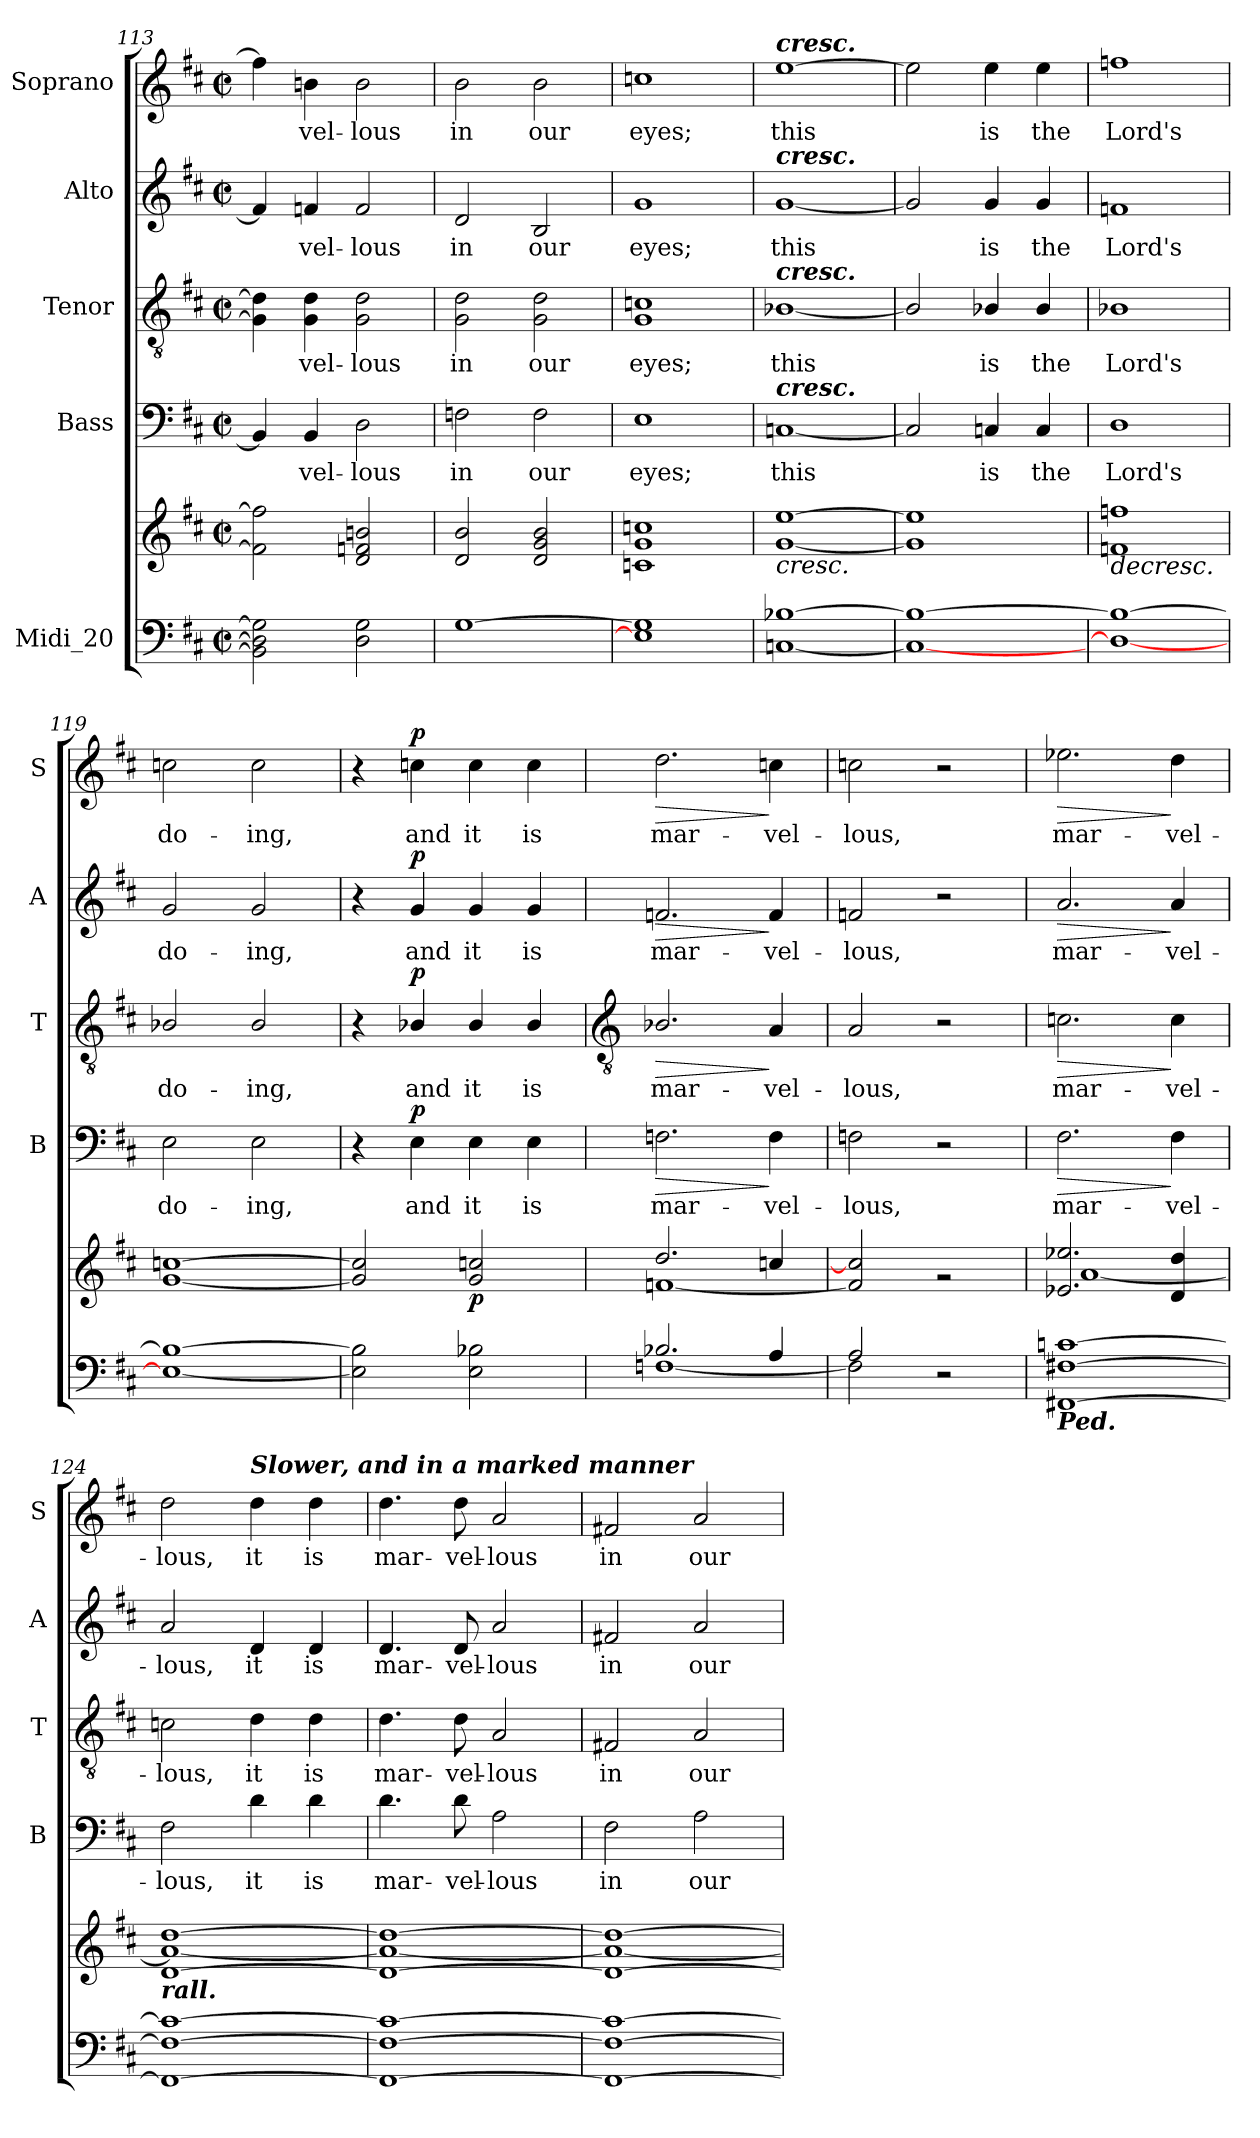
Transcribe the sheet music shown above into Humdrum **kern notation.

**kern	**kern	**dynam	**kern	**text	**dynam	**kern	**text	**dynam	**kern	**text	**dynam	**kern	**text	**dynam
*part5	*part5	*part5	*part4	*part4	*part4	*part3	*part3	*part3	*part2	*part2	*part2	*part1	*part1	*part1
*staff6	*staff5	*staff5/6	*staff4	*staff4	*staff4	*staff3	*staff3	*staff3	*staff2	*staff2	*staff2	*staff1	*staff1	*staff1
*I"Midi_20	*	*	*I"Bass	*	*	*I"Tenor	*	*	*I"Alto	*	*	*I"Soprano	*	*
*	*	*	*I'B	*	*	*I'T	*	*	*I'A	*	*	*I'S	*	*
*clefF4	*clefG2	*	*clefF4	*	*	*clefGv2	*	*	*clefG2	*	*	*clefG2	*	*
*k[f#c#]	*k[f#c#]	*	*k[f#c#]	*	*	*k[f#c#]	*	*	*k[f#c#]	*	*	*k[f#c#]	*	*
*D:	*D:	*	*D:	*	*	*D:	*	*	*D:	*	*	*D:	*	*
*M2/2	*M2/2	*	*M2/2	*	*	*M2/2	*	*	*M2/2	*	*	*M2/2	*	*
*met(c|)	*met(c|)	*	*met(c|)	*	*	*met(c|)	*	*	*met(c|)	*	*	*met(c|)	*	*
=113	=113	=113	=113	=113	=113	=113	=113	=113	=113	=113	=113	=113	=113	=113
2BB] 2D] 2G]	2f] 2ff]	.	4BB]	.	.	4G] 4d]	.	.	4f]	.	.	4ff]	.	.
!	!	!	!	!LO:LY:b	!	!	!LO:LY:b	!	!	!LO:LY:b	!	!	!LO:LY:b	!
.	.	.	4BB	vel-	.	4G 4d	vel-	.	4f	vel-	.	4bn	vel-	.
!	!	!	!	!LO:LY:b	!	!	!LO:LY:b	!	!	!LO:LY:b	!	!	!LO:LY:b	!
2D 2G	2d 2f 2bn	.	2D	-lous	.	2G 2d	-lous	.	2f	-lous	.	2b	-lous	.
=114	=114	=114	=114	=114	=114	=114	=114	=114	=114	=114	=114	=114	=114	=114
!	!	!	!	!LO:LY:b	!	!	!LO:LY:b	!	!	!LO:LY:b	!	!	!LO:LY:b	!
[1G	2d 2b	.	2Fn	in	.	2G 2d	in	.	2d	in	.	2b	in	.
!	!	!	!	!LO:LY:b	!	!	!LO:LY:b	!	!	!LO:LY:b	!	!	!LO:LY:b	!
.	2d 2g 2b	.	2F	our	.	2G 2d	our	.	2B	our	.	2b	our	.
=115	=115	=115	=115	=115	=115	=115	=115	=115	=115	=115	=115	=115	=115	=115
!	!	!	!	!LO:LY:b	!	!	!LO:LY:b	!	!	!LO:LY:b	!	!	!LO:LY:b	!
1E] 1G]	1cn 1g 1ccn	.	1E	eyes;	.	1G 1cn	eyes;	.	1g	eyes;	.	1ccn	eyes;	.
=116	=116	=116	=116	=116	=116	=116	=116	=116	=116	=116	=116	=116	=116	=116
!	!	!	!	!	!	!	!	!	!	!	!	!LO:TX:a:Bi:t=cresc.	!	!
!	!	!	!	!	!	!	!	!	!LO:TX:a:Bi:t=cresc.	!	!	!	!	!
!	!	!	!	!	!	!LO:TX:a:Bi:t=cresc.	!	!	!	!	!	!	!	!
!	!	!	!LO:TX:a:Bi:t=cresc.	!	!	!	!	!	!	!	!	!	!	!
!	!	!LO:HP:b	!	!LO:LY:b	!	!	!LO:LY:b	!	!	!LO:LY:b	!	!	!LO:LY:b	!
[1Cn [1B-X	[1g [1ee	<	[1Cn	this	.	[1B-X/	this	.	[1g	this	.	[1ee	this	.
=117	=117	=117	=117	=117	=117	=117	=117	=117	=117	=117	=117	=117	=117	=117
1C_ 1B-_	1g] 1ee]	.	2C]	.	.	2B-/]	.	.	2g]	.	.	2ee]	.	.
!	!	!	!	!LO:LY:b	!	!	!LO:LY:b	!	!	!LO:LY:b	!	!	!LO:LY:b	!
.	.	.	4C	is	.	4B-/	is	.	4g	is	.	4ee	is	.
!	!	!	!	!LO:LY:b	!	!	!LO:LY:b	!	!	!LO:LY:b	!	!	!LO:LY:b	!
.	.	.	4C	the	.	4B-/	the	.	4g	the	.	4ee	the	.
=118	=118	=118	=118	=118	=118	=118	=118	=118	=118	=118	=118	=118	=118	=118
!	!	!LO:HP:b	!	!LO:LY:b	!	!	!LO:LY:b	!	!	!LO:LY:b	!	!	!LO:LY:b	!
1D_ 1B-_	1fn 1ffn	>	1D	Lord's	.	1B-X/	Lord's	.	1fn	Lord's	.	1ffn	Lord's	.
=119	=119	=119	=119	=119	=119	=119	=119	=119	=119	=119	=119	=119	=119	=119
!	!	!	!	!LO:LY:b	!	!	!LO:LY:b	!	!	!LO:LY:b	!	!	!LO:LY:b	!
1E_ 1B-_	[1g [1ccn	.	2E	do-	.	2B-X/	do-	.	2g	do-	.	2ccn	do-	.
!	!	!	!	!LO:LY:b	!	!	!LO:LY:b	!	!	!LO:LY:b	!	!	!LO:LY:b	!
.	.	.	2E	-ing,	.	2B-/	-ing,	.	2g	-ing,	.	2cc	-ing,	.
.	.	[	.	.	.	.	.	.	.	.	.	.	.	.
=120	=120	=120	=120	=120	=120	=120	=120	=120	=120	=120	=120	=120	=120	=120
2E] 2B-]	2g] 2cc]	.	4r	.	.	4r	.	.	4r	.	.	4r	.	.
!	!	!	!	!LO:LY:b	!LO:DY:b	!	!LO:LY:b	!LO:DY:b	!	!LO:LY:b	!LO:DY:b	!	!LO:LY:b	!LO:DY:b
.	.	.	4E	and	p	4B-X/	and	p	4g	and	p	4ccn	and	p
!	!	!LO:DY:b	!	!LO:LY:b	!	!	!LO:LY:b	!	!	!LO:LY:b	!	!	!LO:LY:b	!
2E 2B-	2g 2cc	p	4E	it	.	4B-/	it	.	4g	it	.	4cc	it	.
!	!	!	!	!LO:LY:b	!	!	!LO:LY:b	!	!	!LO:LY:b	!	!	!LO:LY:b	!
.	.	.	4E	is	.	4B-/	is	.	4g	is	.	4cc	is	.
!!LO:LB:g=z
=121	=121	=121	=121	=121	=121	=121	=121	=121	=121	=121	=121	=121	=121	=121
*	*	*	*	*	*	*clefGv2	*	*	*	*	*	*	*	*
*^	*^	*	*	*	*	*	*	*	*	*	*	*	*	*
!	!	!	!	!	!	!LO:LY:b	!LO:HP:b	!	!LO:LY:b	!LO:HP:b	!	!LO:LY:b	!LO:HP:b	!	!LO:LY:b	!LO:HP:b
2.B-X/	[1Fn	2.dd/	[1fn	.	2.Fn	mar-	>	2.B-X/	mar-	>	2.fn	mar-	>	2.dd	mar-	>
!	!	!	!	!	!	!LO:LY:b	!	!	!LO:LY:b	!	!	!LO:LY:b	!	!	!LO:LY:b	!
4A/	.	4ccn/	.	.	4F	-vel-	]	4A	-vel-	]	4f	-vel-	]	4ccn	-vel-	]
*v	*v	*	*	*	*	*	*	*	*	*	*	*	*	*	*	*
*	*v	*v	*	*	*	*	*	*	*	*	*	*	*	*	*
.	.	]	.	.	.	.	.	.	.	.	.	.	.	.
=122	=122	=122	=122	=122	=122	=122	=122	=122	=122	=122	=122	=122	=122	=122
*^	*^	*	*	*	*	*	*	*	*	*	*	*	*	*
!	!	!	!	!	!	!LO:LY:b	!	!	!LO:LY:b	!	!	!LO:LY:b	!	!	!LO:LY:b	!
2A	2F]	1ryy	2f/] 2cc/]	.	2Fn	-lous,	.	2A	-lous,	.	2fn	-lous,	.	2ccn	-lous,	.
2r	2ryy	.	2r	.	2r	.	.	2r	.	.	2r	.	.	2r	.	.
=123	=123	=123	=123	=123	=123	=123	=123	=123	=123	=123	=123	=123	=123	=123	=123	=123
!LO:TX:b:Bi:t=Ped.	!	!	!	!	!	!	!	!	!	!	!	!	!	!	!	!
!	!	!	!	!	!	!LO:LY:b	!LO:HP:b	!	!LO:LY:b	!LO:HP:b	!	!LO:LY:b	!LO:HP:b	!	!LO:LY:b	!LO:HP:b
[1FF#X [1F#X [1cn	1ryy	2.e-X 2.ee-X	[1a	.	2.F#	mar-	>	2.cn	mar-	>	2.a	mar-	>	2.ee-X	mar-	>
!	!	!	!	!	!	!LO:LY:b	!	!	!LO:LY:b	!	!	!LO:LY:b	!	!	!LO:LY:b	!
.	.	4d 4dd	.	.	4F#	-vel-	]	4c	-vel-	]	4a	-vel-	]	4dd	-vel-	]
=124	=124	=124	=124	=124	=124	=124	=124	=124	=124	=124	=124	=124	=124	=124	=124	=124
!	!	!LO:TX:b:Bi:t=rall.	!	!	!	!	!	!	!	!	!	!	!	!	!	!
!	!	!	!	!	!	!LO:LY:b	!	!	!LO:LY:b	!	!	!LO:LY:b	!	!	!LO:LY:b	!
1FF#_ 1F#_ 1c_	1ryy	[1d [1dd	1a_	.	2F#	-lous,	.	2cn	-lous,	.	2a	-lous,	.	2dd	-lous,	.
!	!	!	!	!	!	!	!	!	!	!	!	!	!	!LO:TX:a:Bi:t=Slower, and in a marked manner	!	!
!	!	!	!	!	!	!LO:LY:b	!	!	!LO:LY:b	!	!	!LO:LY:b	!	!	!LO:LY:b	!
.	.	.	.	.	4d	it	.	4d	it	.	4d	it	.	4dd	it	.
!	!	!	!	!	!	!LO:LY:b	!	!	!LO:LY:b	!	!	!LO:LY:b	!	!	!LO:LY:b	!
.	.	.	.	.	4d	is	.	4d	is	.	4d	is	.	4dd	is	.
=125	=125	=125	=125	=125	=125	=125	=125	=125	=125	=125	=125	=125	=125	=125	=125	=125
!	!	!	!	!	!	!LO:LY:b	!	!	!LO:LY:b	!	!	!LO:LY:b	!	!	!LO:LY:b	!
1FF#_ 1F#_ 1c_	1ryy	1d_ 1dd_	1a_	.	4.d	mar-	.	4.d	mar-	.	4.d	mar-	.	4.dd	mar-	.
!	!	!	!	!	!	!LO:LY:b	!	!	!LO:LY:b	!	!	!LO:LY:b	!	!	!LO:LY:b	!
.	.	.	.	.	8d	-vel-	.	8d	-vel-	.	8d	-vel-	.	8dd	-vel-	.
!	!	!	!	!	!	!LO:LY:b	!	!	!LO:LY:b	!	!	!LO:LY:b	!	!	!LO:LY:b	!
.	.	.	.	.	2A	-lous	.	2A	-lous	.	2a	-lous	.	2a	-lous	.
=126	=126	=126	=126	=126	=126	=126	=126	=126	=126	=126	=126	=126	=126	=126	=126	=126
!	!	!	!	!	!	!LO:LY:b	!	!	!LO:LY:b	!	!	!LO:LY:b	!	!	!LO:LY:b	!
1FF#_ 1F#_ 1c_	1ryy	1d_ 1dd_	1a_	.	2F#	in	.	2F#X	in	.	2f#X	in	.	2f#X	in	.
!	!	!	!	!	!	!LO:LY:b	!	!	!LO:LY:b	!	!	!LO:LY:b	!	!	!LO:LY:b	!
.	.	.	.	.	2A	our	.	2A	our	.	2a	our	.	2a	our	.
*v	*v	*	*	*	*	*	*	*	*	*	*	*	*	*	*	*
*	*v	*v	*	*	*	*	*	*	*	*	*	*	*	*	*
=	=	=	=	=	=	=	=	=	=	=	=	=	=	=
*-	*-	*-	*-	*-	*-	*-	*-	*-	*-	*-	*-	*-	*-	*-
